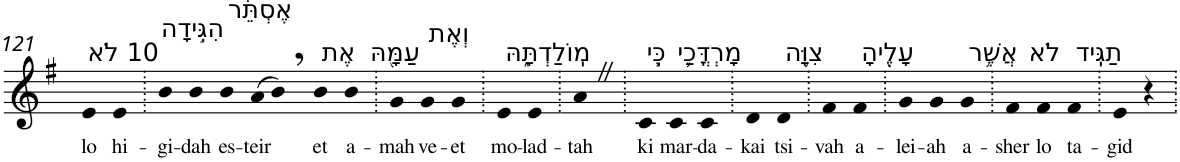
**kern	**text
*part1	*part1
*staff1	*staff1
*I"Piano	*
*I'Pno	*
!!LO:PB:g=z
*clefG2	*
*k[f#]	*
*G:	*
=121	=121
!LO:TX:a:t=10 לֹא	!
!	!LO:LY:b
4e	lo
!LO:TX:a:t=הִגִּ֣ידָה	!
!	!LO:LY:b
4e	hi-
=122.	=122.
!	!LO:LY:b
4b	-gi-
!	!LO:LY:b
4b	-dah
!LO:TX:a:t=אֶסְתֵּ֔ר	!
!	!LO:LY:b
4b	es-
!	!LO:LY:b
(>8a	-teir
8b,)	.
!LO:TX:a:t=אֶת	!
!	!LO:LY:b
4b	et
!LO:TX:a:t=עַמָּ֖הּ	!
!	!LO:LY:b
4b	a-
=123.	=123.
!	!LO:LY:b
4g	-mah
!LO:TX:a:t=וְאֶת	!
!	!LO:LY:b
4g	ve-
!	!LO:LY:b
4g	-et
=124.	=124.
!LO:TX:a:t=מֽוֹלַדְתָּ֑הּ	!
!	!LO:LY:b
4e	mo-
!	!LO:LY:b
4e	-lad-
=125.	=125.
!	!LO:LY:b
4aZ	-tah
=126.	=126.
!LO:TX:a:t=כִּ֧י	!
!	!LO:LY:b
4c	ki
!LO:TX:a:t=מָרְדֳּכַ֛י	!
!	!LO:LY:b
4c	mar-
!	!LO:LY:b
4c	-da-
=127.	=127.
!	!LO:LY:b
4d	-kai
!LO:TX:a:t=צִוָּ֥ה	!
!	!LO:LY:b
4d	tsi-
=128.	=128.
!	!LO:LY:b
4f#	-vah
!LO:TX:a:t=עָלֶ֖יהָ	!
!	!LO:LY:b
4f#	a-
=129.	=129.
!	!LO:LY:b
4g	-lei-
!	!LO:LY:b
4g	-ah
!LO:TX:a:t=אֲשֶׁ֥ר	!
!	!LO:LY:b
4g	a-
=130.	=130.
!	!LO:LY:b
4f#	-sher
!LO:TX:a:t=לֹא	!
!	!LO:LY:b
4f#	lo
!LO:TX:a:t=תַגִּֽיד	!
!	!LO:LY:b
4f#	ta-
=131.	=131.
!	!LO:LY:b
4e	-gid
4r	.
=.	=.
*-	*-
